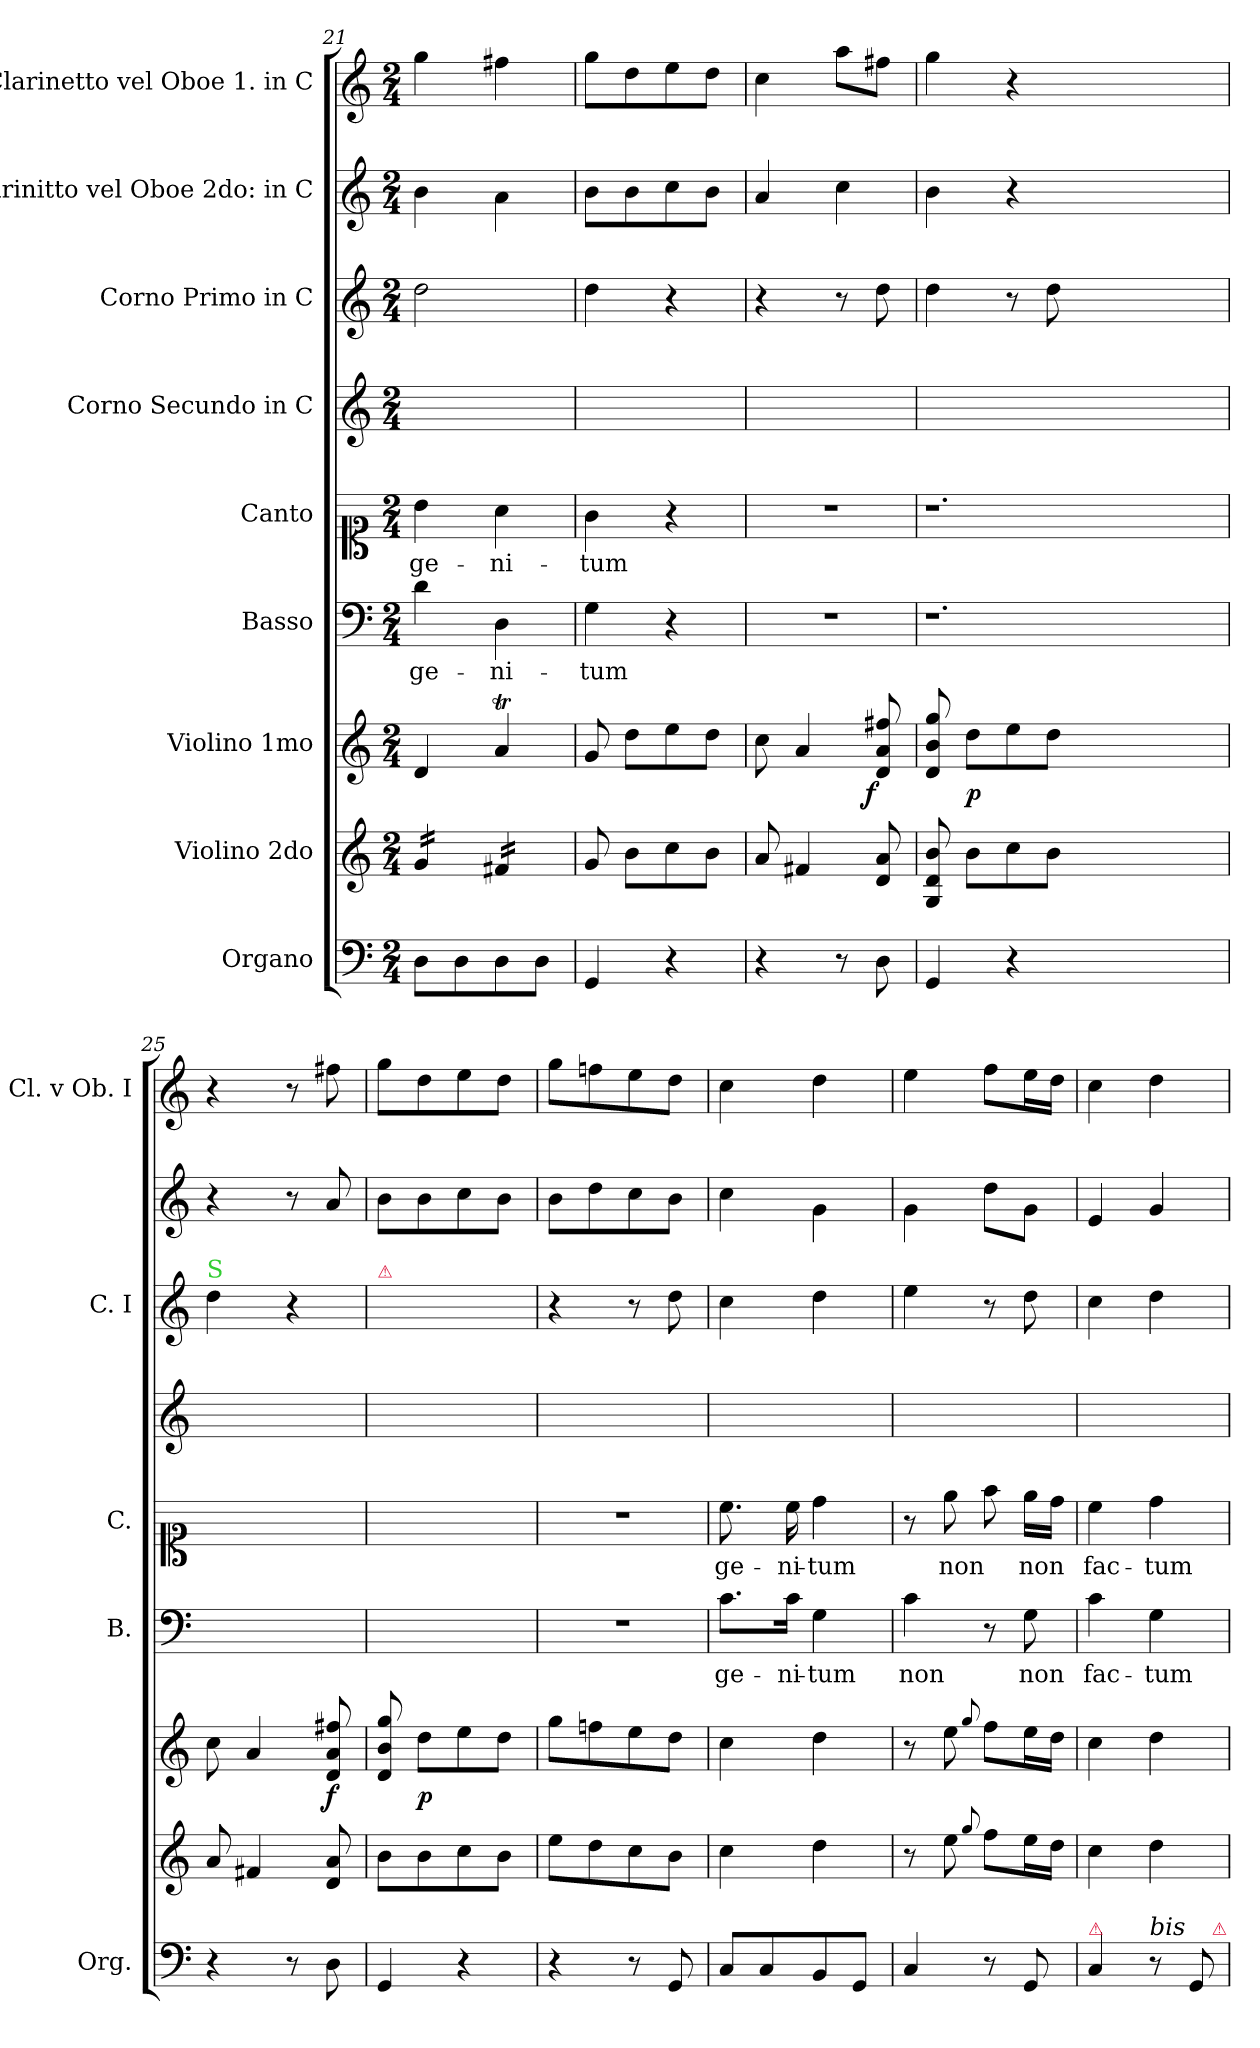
**kern	**kern	**kern	**dynam	**kern	**text	**kern	**text	**kern	**kern	**kern	**kern
*part9	*part8	*part7	*part7	*part6	*part6	*part5	*part5	*part4	*part3	*part2	*part1
*staff9	*staff8	*staff7	*staff7	*staff6	*staff6	*staff5	*staff5	*staff4	*staff3	*staff2	*staff1
*I"Organo	*I"Violino 2do	*I"Violino 1mo	*	*I"Basso	*	*I"Canto	*	*I"Corno Secundo in C	*I"Corno Primo in C	*I"Clarinitto vel Oboe 2do: in C	*I"Clarinetto vel Oboe 1. in C
*I'Org.	*	*	*	*I'B.	*	*I'C.	*	*	*I'C. I	*	*I'Cl. v Ob. I
*clefF4	*clefG2	*clefG2	*	*clefF4	*	*clefC1	*	*clefG2	*clefG2	*clefG2	*clefG2
*k[]	*k[]	*k[]	*	*k[]	*	*k[]	*	*k[]	*k[]	*k[]	*k[]
*M2/4	*M2/4	*M2/4	*	*M2/4	*	*M2/4	*	*M2/4	*M2/4	*M2/4	*M2/4
=21	=21	=21	=21	=21	=21	=21	=21	=21	=21	=21	=21
*	*tremolo	*	*	*	*	*	*	*	*	*	*
8D\L	16g/LL	4d/	.	4d\	ge-	4b\	ge-	2ryy	2dd\	4b\	4gg\
.	16g/	.	.	.	.	.	.	.	.	.	.
8D\	16g/	.	.	.	.	.	.	.	.	.	.
.	16g/JJ	.	.	.	.	.	.	.	.	.	.
8D\	16f#X/LL	4aT/	.	4D\	-ni-	4a\	-ni-	.	.	4a\	4ff#X\
.	16f#X/	.	.	.	.	.	.	.	.	.	.
8D\J	16f#X/	.	.	.	.	.	.	.	.	.	.
.	16f#X/JJ	.	.	.	.	.	.	.	.	.	.
*	*Xtremolo	*	*	*	*	*	*	*	*	*	*
=22	=22	=22	=22	=22	=22	=22	=22	=22	=22	=22	=22
4GG/	8g/	8g/	.	4G\	-tum	4g\	-tum	2ryy	4dd\	8b\L	8gg\L
.	8b\L	8dd\L	.	.	.	.	.	.	.	8b\	8dd\
4r	8cc\	8ee\	.	4r	.	4r	.	.	4r	8cc\	8ee\
.	8b\J	8dd\J	.	.	.	.	.	.	.	8b\J	8dd\J
=23	=23	=23	=23	=23	=23	=23	=23	=23	=23	=23	=23
4r	8a/	8cc\	.	2r	.	2r	.	2ryy	4r	4a/	4cc\
.	4f#X/	4a/	.	.	.	.	.	.	.	.	.
8r	.	.	.	.	.	.	.	.	8r	4cc\	8aa\L
!	!	!	!LO:DY:b:rj	!	!	!	!	!	!	!	!
8D\	8d/ 8a/	8d/ 8a/ 8ff#X/	f.	.	.	.	.	.	8dd\	.	8ff#X\J
=24	=24	=24	=24	=24	=24	=24	=24	=24	=24	=24	=24
4GG/	8G/ 8d/ 8b/	8d/ 8b/ 8gg/	.	1.r	.	1.r	.	2ryy	4dd\	4b\	4gg\
!	!	!	!LO:DY:b	!	!	!	!	!	!	!	!
.	8b\L	8dd\L	p.	.	.	.	.	.	.	.	.
4r	8cc\	8ee\	.	.	.	.	.	.	8r	4r	4r
.	8b\J	8dd\J	.	.	.	.	.	.	8dd\	.	.
1ryy	1ryy	1ryy	.	.	.	.	.	1ryy	1ryy	1ryy	1ryy
=25	=25	=25	=25	=25	=25	=25	=25	=25	=25	=25	=25
!	!	!	!	!	!	!	!	!	!LO:TX:a:color=limegreen:t=S	!	!
4r	8a/	8cc\	.	2ryy	.	2ryy	.	2ryy	4dd\	4r	4r
.	4f#X/	4a/	.	.	.	.	.	.	.	.	.
8r	.	.	.	.	.	.	.	.	4r	8r	8r
!	!	!	!LO:DY:b	!	!	!	!	!	!	!	!
8D\	8d/ 8a/	8d/ 8a/ 8ff#X/	f	.	.	.	.	.	.	8a/	8ff#X\
=26	=26	=26	=26	=26	=26	=26	=26	=26	=26	=26	=26
!	!	!	!	!	!	!	!	!	!LO:TX:a:color=crimson:t=⚠	!	!
4GG/	8b\L	8d/ 8b/ 8gg/	.	2ryy	.	2ryy	.	2ryy	2ryy	8b\L	8gg\L
!	!	!	!LO:DY:b	!	!	!	!	!	!	!	!
.	8b\	8dd\L	p	.	.	.	.	.	.	8b\	8dd\
4r	8cc\	8ee\	.	.	.	.	.	.	.	8cc\	8ee\
.	8b\J	8dd\J	.	.	.	.	.	.	.	8b\J	8dd\J
=27	=27	=27	=27	=27	=27	=27	=27	=27	=27	=27	=27
4r	8ee\L	8gg\L	.	2r	.	2r	.	2ryy	4r	8b\L	8gg\L
.	8dd\	8ffn\	.	.	.	.	.	.	.	8dd\	8ffn\
8r	8cc\	8ee\	.	.	.	.	.	.	8r	8cc\	8ee\
8GG/	8b\J	8dd\J	.	.	.	.	.	.	8dd\	8b\J	8dd\J
=28	=28	=28	=28	=28	=28	=28	=28	=28	=28	=28	=28
!	!	!	!LO:DY:b	!	!	!	!	!	!	!	!
8C/L	4cc\	4cc\	for	8.c\L	ge-	8.cc\	ge-	2ryy	4cc\	4cc\	4cc\
8C/	.	.	.	.	.	.	.	.	.	.	.
.	.	.	.	16c\Jk	-ni-	16cc\	-ni-	.	.	.	.
8BB/	4dd\	4dd\	.	4G\	-tum	4dd\	-tum	.	4dd\	4g\	4dd\
8GG/J	.	.	.	.	.	.	.	.	.	.	.
=29	=29	=29	=29	=29	=29	=29	=29	=29	=29	=29	=29
4C/	8r	8r	.	4c\	non	8r	.	2ryy	4ee\	4g\	4ee\
.	8ee\	8ee\	.	.	.	8ee\	non	.	.	.	.
.	8qqgg/	8qqgg/	.	.	.	.	.	.	.	.	.
8r	8ff\L	8ff\L	.	8r	.	8ff\	.	.	8r	8dd\L	8ff\L
!	!	!	!	!	!LO:LY:i	!	!LO:LY:i	!	!	!	!
8GG/	16ee\L	16ee\L	.	8G\	non	16ee\LL	non	.	8dd\	8g\J	16ee\L
.	16dd\JJ	16dd\JJ	.	.	.	16dd\JJ	.	.	.	.	16dd\JJ
=30	=30	=30	=30	=30	=30	=30	=30	=30	=30	=30	=30
!LO:TX:a:color=crimson:t=⚠	!	!	!	!	!	!	!	!	!	!	!
4C/	4cc\	4cc\	.	4c\	fac-	4cc\	fac-	2ryy	4cc\	4e/	4cc\
!LO:TX:a:i:t=bis	!	!	!	!	!	!	!	!	!	!	!
8r	4dd\	4dd\	.	4G\	-tum	4dd\	-tum	.	4dd\	4g/	4dd\
8GG/	.	.	.	.	.	.	.	.	.	.	.
!LO:TX:a:color=crimson:t=⚠	!	!	!	!	!	!	!	!	!	!	!
=	=	=	=	=	=	=	=	=	=	=	=
*-	*-	*-	*-	*-	*-	*-	*-	*-	*-	*-	*-
